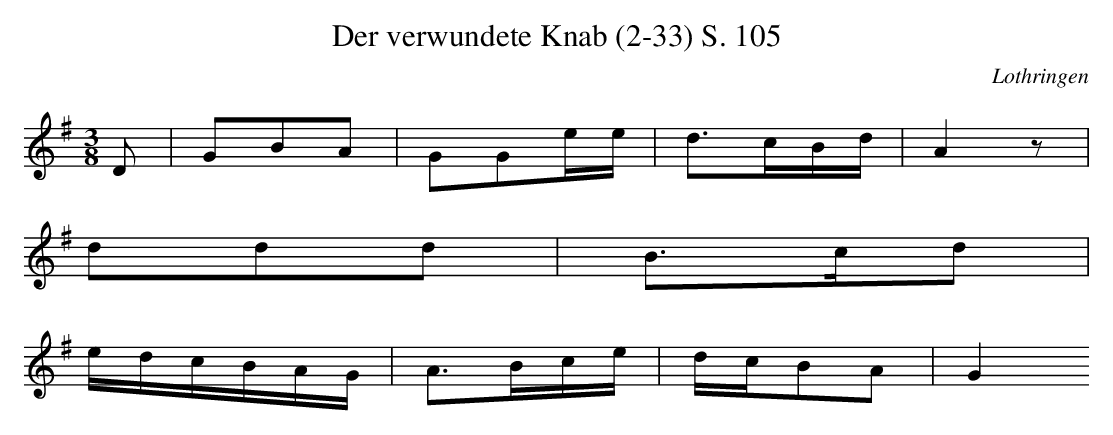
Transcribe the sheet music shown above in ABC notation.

X:1
T: Der verwundete Knab (2-33) S. 105
O: Lothringen
M: 3/8
L: 1/16
K: G
D2 | G2B2A2 | G2G2ee | d3cBd | A4z2 |
d2d2d2 | B3cd2 |
edcBAG | A3Bce | dcB2A2 | G4
